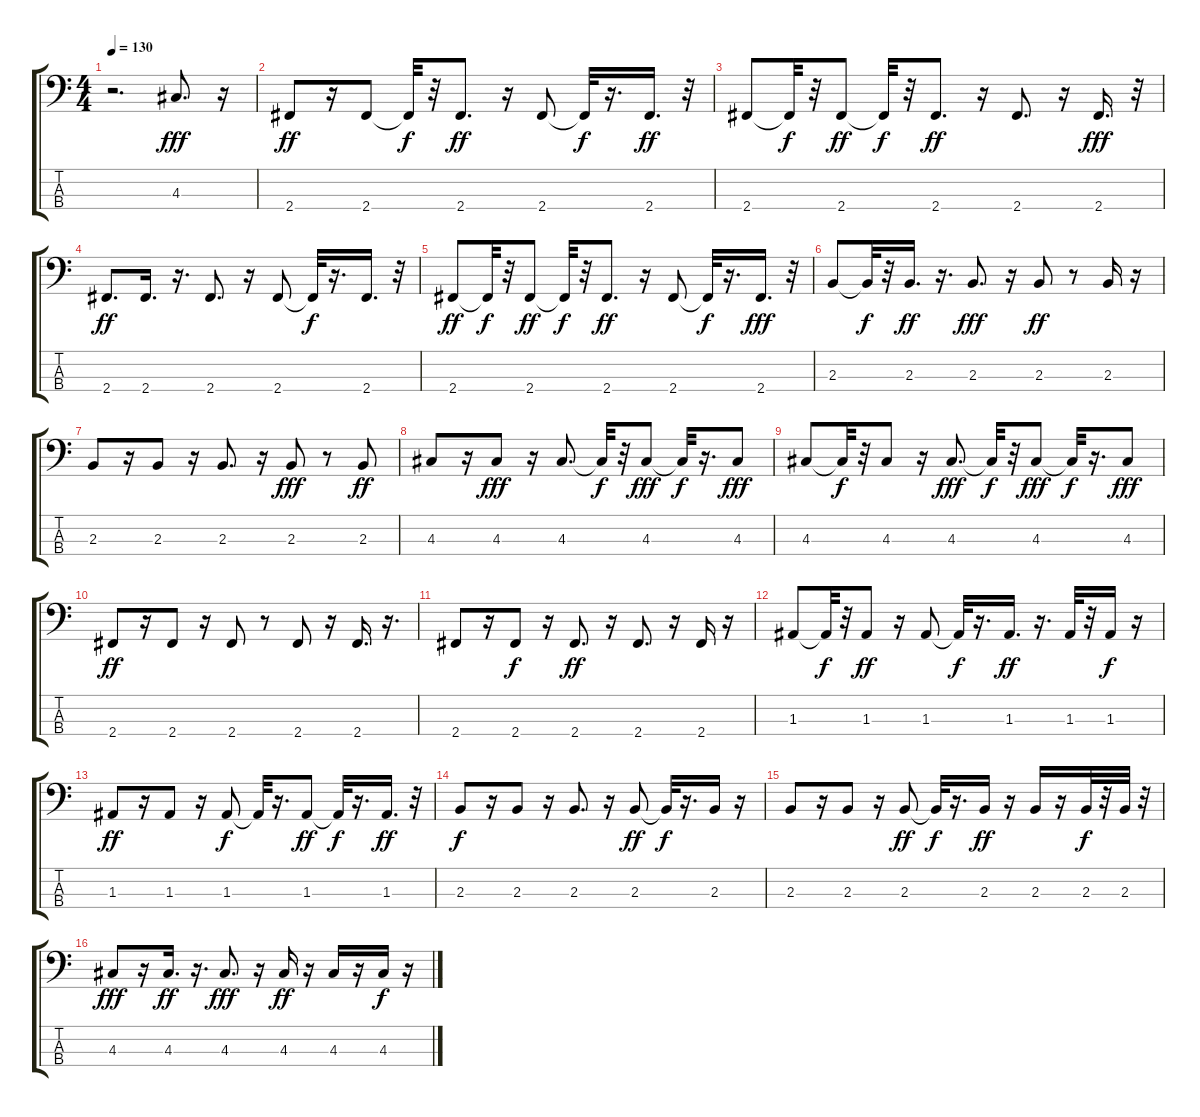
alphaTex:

\track "" {instrument fretlessbass}
\staff {score tabs}
\tuning (G2 D2 A1 E1) {hide}
\ts (4 4)
\tempo 130
\clef f4
\ks c
r.2{d dy ff} 4.3.8{d dy fff} r.16 |
2.4.8{dy ff} r.16 2.4.8 2.4{t}.32{dy f} r.32 2.4.8{d dy ff} r.16 2.4.8 2.4{t}.32{dy f} r.16{d} 2.4.16{d dy ff} r.32 |
2.4.8 2.4{t}.32{dy f} r.32 2.4.8{dy ff} 2.4{t}.32{dy f} r.32 2.4.8{d dy ff} r.16 2.4.8{d} r.16 2.4.16{d dy fff} r.32 |
2.4.8{d dy ff} 2.4.16{d} r.16{d} 2.4.8{d} r.16 2.4.8 2.4{t}.32{dy f} r.16{d} 2.4.16{d} r.32 |
2.4.8{dy ff} 2.4{t}.32{dy f} r.32 2.4.8{dy ff} 2.4{t}.32{dy f} r.32 2.4.8{d dy ff} r.16 2.4.8 2.4{t}.32{dy f} r.16{d} 2.4.16{d dy fff} r.32 |
2.3.8 2.3{t}.32{dy f} r.32 2.3.16{d dy ff} r.16{d} 2.3.8{d dy fff} r.16 2.3.8{dy ff} r.8 2.3.16 r.16 |
2.3.8 r.16 2.3.8 r.16 2.3.8{d} r.16 2.3.8{dy fff} r.8 2.3.8{dy ff} |
4.3.8 r.16 4.3.8{dy fff} r.16 4.3.8{d} 4.3{t}.32{dy f} r.32 4.3.8{dy fff} 4.3{t}.32{dy f} r.16{d} 4.3.8{dy fff} |
4.3.8 4.3{t}.32{dy f} r.32 4.3.8 r.16 4.3.8{d dy fff} 4.3{t}.32{dy f} r.32 4.3.8{dy fff} 4.3{t}.32{dy f} r.16{d} 4.3.8{dy fff} |
2.4.8{dy ff} r.16 2.4.8 r.16 2.4.8 r.8 2.4.8 r.16 2.4.16{d} r.16{d} |
2.4.8 r.16 2.4.8{dy f} r.16 2.4.8{d dy ff} r.16 2.4.8{d} r.16 2.4.16 r.16 |
1.3.8 1.3{t}.32{dy f} r.32 1.3.8{dy ff} r.16 1.3.8 1.3{t}.32{dy f} r.16{d} 1.3.16{d dy ff} r.16{d} 1.3.32 r.32 1.3.16{dy f} r.16 |
1.3.8{dy ff} r.16 1.3.8 r.16 1.3.8{dy f} 1.3{t}.32 r.16{d} 1.3.8{dy ff} 1.3{t}.32{dy f} r.16{d} 1.3.16{d dy ff} r.32 |
2.3.8{dy f} r.16 2.3.8 r.16 2.3.8{d} r.16 2.3.8{dy ff} 2.3{t}.32{dy f} r.16{d} 2.3.16 r.16 |
2.3.8 r.16 2.3.8 r.16 2.3.8{dy ff} 2.3{t}.32{dy f} r.16{d} 2.3.16{dy ff} r.16 2.3.16 r.16 2.3.32{dy f} r.32 2.3.32 r.32 |
4.3.8{dy fff} r.16 4.3.16{d dy ff} r.16{d} 4.3.8{d dy fff} r.16 4.3.16{dy ff} r.16 4.3.16 r.16 4.3.16{dy f} r.16
